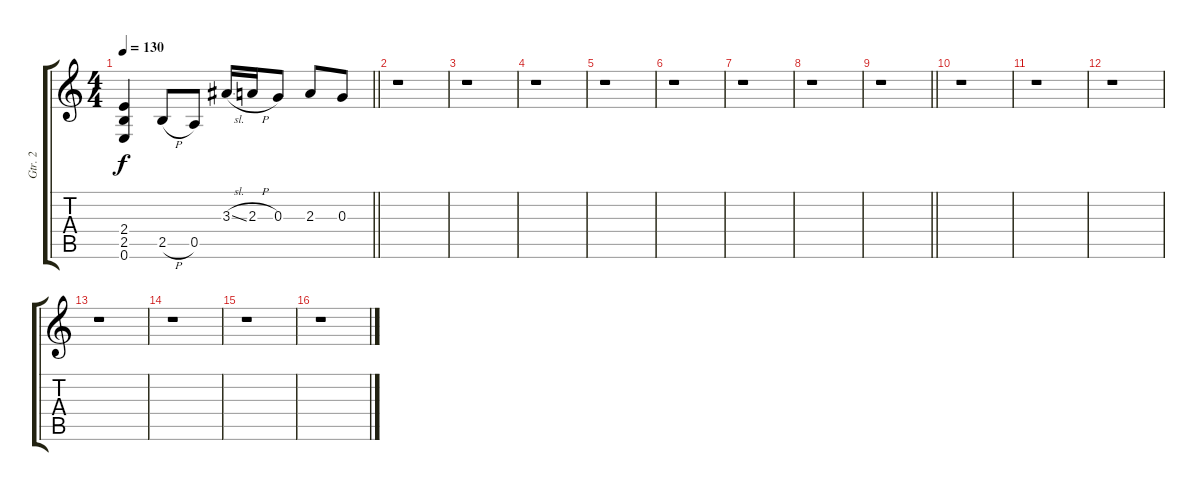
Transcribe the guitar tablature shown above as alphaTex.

\track ("Gtr. 2" "Gtr. 2") {instrument overdrivenguitar}
\staff {score tabs}
\tuning (E4 B3 G3 D3 A2 E2) {hide}
\ts (4 4)
\tempo 130
\clef g2
\barLineRight lightlight
\ks c
(2.4 2.5 0.6).4{dy f} 2.5{h}.8 0.5.8 3.3{sl}.16 2.3{h}.16 0.3.8 2.3.8 0.3.8 |
r.1 |
r.1 |
r.1 |
r.1 |
r.1 |
r.1 |
r.1 |
\barLineRight lightlight
r.1 |
r.1 |
r.1 |
r.1 |
r.1 |
r.1 |
r.1 |
r.1
